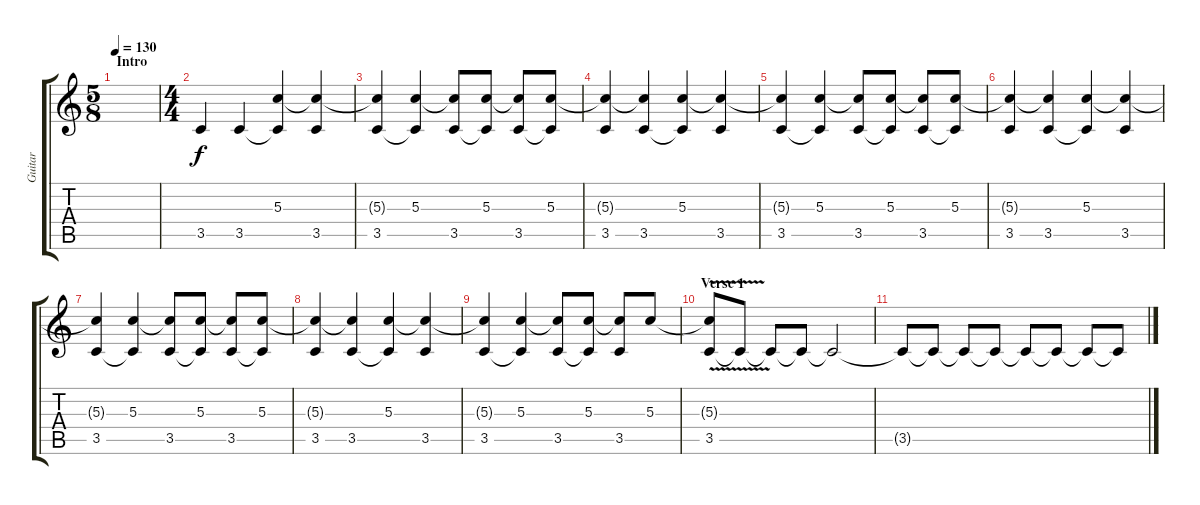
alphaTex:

\track ("Guitar" "Guitar") {instrument overdrivenguitar}
\staff {score tabs}
\tuning (E4 B3 G3 D3 A2 E2) {hide}
\ts (5 8)
\section ("" "Intro")
\tempo 130
\clef g2
\ks c
|
\ts (4 4)
3.5.4 3.5.4 (5.3 3.5{t}).4 (5.3{t} 3.5).4 |
(5.3{t} 3.5).4 (5.3 3.5{t}).4 (5.3{t} 3.5).8 (5.3 3.5{t}).8 (5.3{t} 3.5).8 (5.3 3.5{t}).8 |
(5.3{t} 3.5).4 (5.3{t} 3.5).4 (5.3 3.5{t}).4 (5.3{t} 3.5).4 |
(5.3{t} 3.5).4 (5.3 3.5{t}).4 (5.3{t} 3.5).8 (5.3 3.5{t}).8 (5.3{t} 3.5).8 (5.3 3.5{t}).8 |
(5.3{t} 3.5).4 (5.3{t} 3.5).4 (5.3 3.5{t}).4 (5.3{t} 3.5).4 |
(5.3{t} 3.5).4 (5.3 3.5{t}).4 (5.3{t} 3.5).8 (5.3 3.5{t}).8 (5.3{t} 3.5).8 (5.3 3.5{t}).8 |
(5.3{t} 3.5).4 (5.3{t} 3.5).4 (5.3 3.5{t}).4 (5.3{t} 3.5).4 |
(5.3{t} 3.5).4 (5.3 3.5{t}).4 (5.3{t} 3.5).8 (5.3 3.5{t}).8 (5.3{t} 3.5).8 5.3.8 |
\section ("" "Verse 1")
(5.3{t} 3.5{v}).8{volume 5} 3.5{t}.8 3.5{t}.8 3.5{t}.8 3.5{t}.2 |
3.5{t}.8 3.5{t}.8 3.5{t}.8 3.5{t}.8 3.5{t}.8 3.5{t}.8 3.5{t}.8 3.5{t}.8
